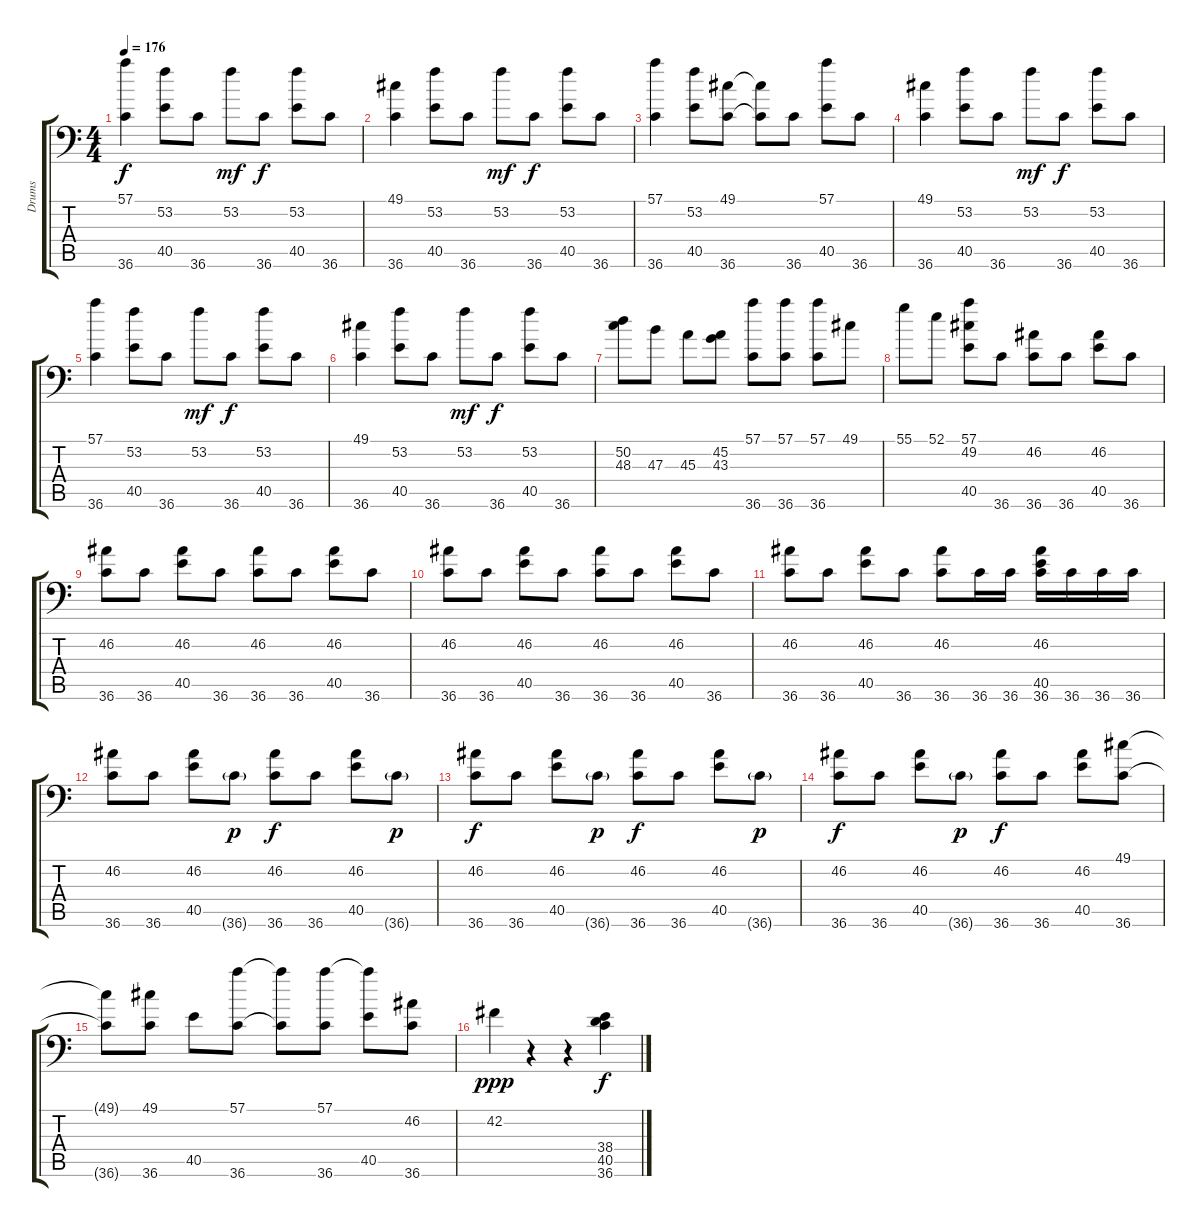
\track ("Drums" "Drums") {instrument acousticgrandpiano}
\staff {score tabs}
\tuning (C-1 C-1 C-1 C-1 C-1 C-1) {hide}
\ts (4 4)
\tempo 176
\clef f4
\ks c
(57.1 36.6).4{dy f} (53.2 40.5).8 36.6.8 53.2.8{dy mf} 36.6.8{dy f} (53.2 40.5).8 36.6.8 |
(49.1 36.6).4 (53.2 40.5).8 36.6.8 53.2.8{dy mf} 36.6.8{dy f} (53.2 40.5).8 36.6.8 |
(57.1 36.6).4 (53.2 40.5).8 (49.1 36.6).8 (49.1{t} 36.6{t}).8 36.6.8 (57.1 40.5).8 36.6.8 |
(49.1 36.6).4 (53.2 40.5).8 36.6.8 53.2.8{dy mf} 36.6.8{dy f} (53.2 40.5).8 36.6.8 |
(57.1 36.6).4 (53.2 40.5).8 36.6.8 53.2.8{dy mf} 36.6.8{dy f} (53.2 40.5).8 36.6.8 |
(49.1 36.6).4 (53.2 40.5).8 36.6.8 53.2.8{dy mf} 36.6.8{dy f} (53.2 40.5).8 36.6.8 |
(50.2 48.3).8 47.3.8 45.3.8 (45.2 43.3).8 (57.1 36.6).8 (57.1 36.6).8 (57.1 36.6).8 49.1.8 |
55.1.8 52.1.8 (57.1 49.2 40.5).8 36.6.8 (46.2 36.6).8 36.6.8 (46.2 40.5).8 36.6.8 |
(46.2 36.6).8 36.6.8 (46.2 40.5).8 36.6.8 (46.2 36.6).8 36.6.8 (46.2 40.5).8 36.6.8 |
(46.2 36.6).8 36.6.8 (46.2 40.5).8 36.6.8 (46.2 36.6).8 36.6.8 (46.2 40.5).8 36.6.8 |
(46.2 36.6).8 36.6.8 (46.2 40.5).8 36.6.8 (46.2 36.6).8 36.6.16 36.6.16 (46.2 40.5 36.6).16 36.6.16 36.6.16 36.6.16 |
(46.2 36.6).8 36.6.8 (46.2 40.5).8 36.6{g}.8{dy p} (46.2 36.6).8{dy f} 36.6.8 (46.2 40.5).8 36.6{g}.8{dy p} |
(46.2 36.6).8{dy f} 36.6.8 (46.2 40.5).8 36.6{g}.8{dy p} (46.2 36.6).8{dy f} 36.6.8 (46.2 40.5).8 36.6{g}.8{dy p} |
(46.2 36.6).8{dy f} 36.6.8 (46.2 40.5).8 36.6{g}.8{dy p} (46.2 36.6).8{dy f} 36.6.8 (46.2 40.5).8 (49.1 36.6).8 |
(49.1{t} 36.6{t}).8 (49.1 36.6).8 40.5.8 (57.1 36.6).8 (57.1{t} 36.6{t}).8 (57.1 36.6).8 (57.1{t} 40.5).8 (46.2 36.6).8 |
42.2.4{dy ppp} r.4 r.4 (38.4 40.5 36.6).4{dy f}
